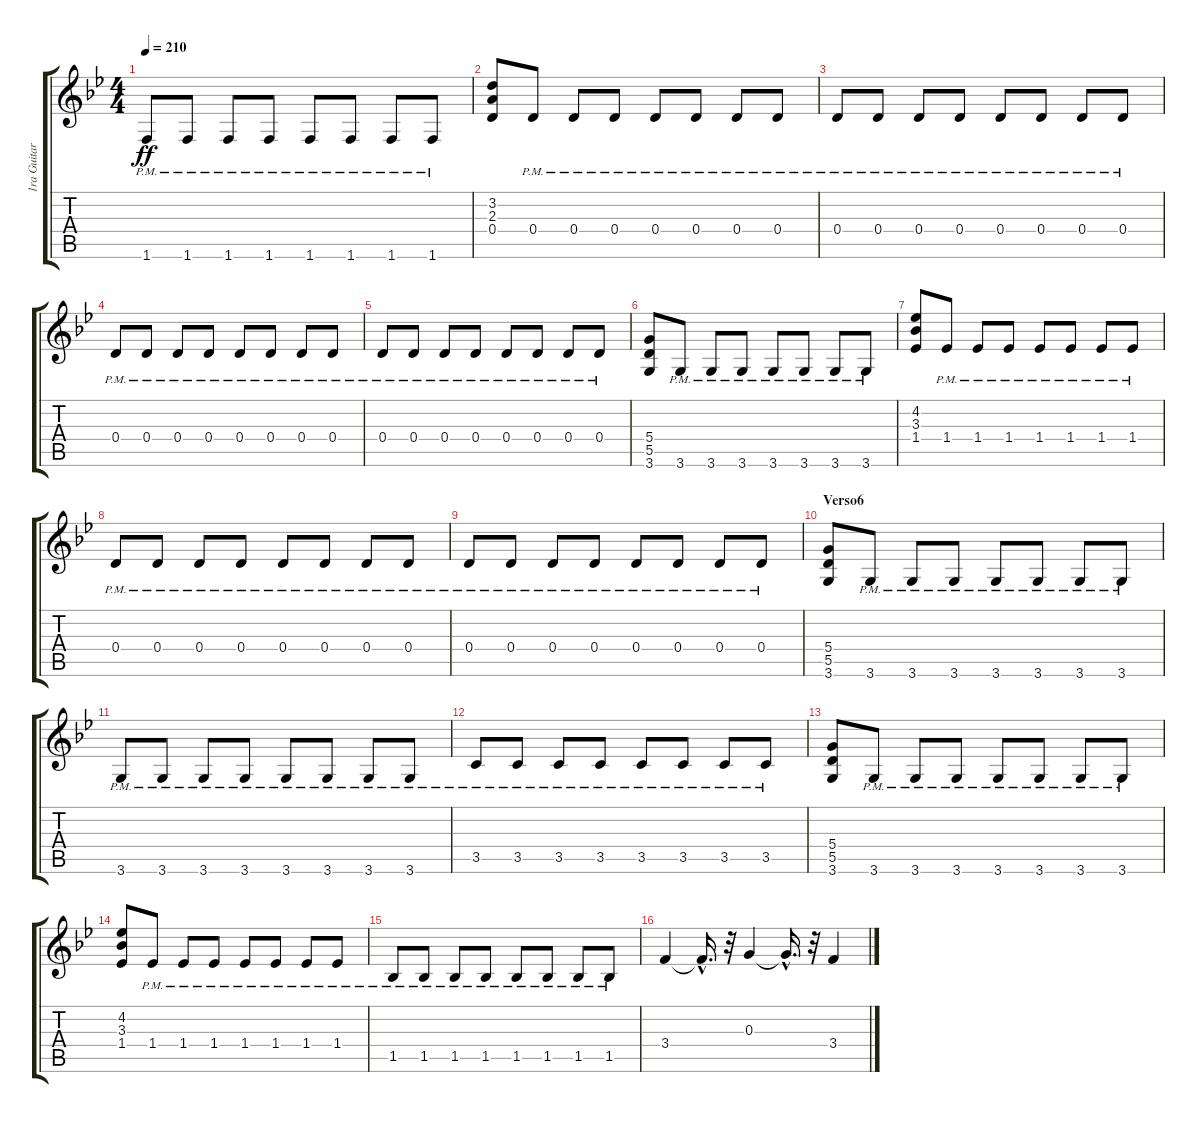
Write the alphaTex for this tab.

\track ("1ra Guitarra" "1ra Guitar") {instrument overdrivenguitar}
\staff {score tabs}
\tuning (E4 B3 G3 D3 A2 E2) {hide}
\ts (4 4)
\tempo 210
\clef g2
\ks gminor
1.6{pm}.8{dy ff} 1.6{pm}.8 1.6{pm}.8 1.6{pm}.8 1.6{pm}.8 1.6{pm}.8 1.6{pm}.8 1.6{pm}.8 |
(3.2 2.3 0.4).8 0.4{pm}.8 0.4{pm}.8 0.4{pm}.8 0.4{pm}.8 0.4{pm}.8 0.4{pm}.8 0.4{pm}.8 |
0.4{pm}.8 0.4{pm}.8 0.4{pm}.8 0.4{pm}.8 0.4{pm}.8 0.4{pm}.8 0.4{pm}.8 0.4{pm}.8 |
0.4{pm}.8 0.4{pm}.8 0.4{pm}.8 0.4{pm}.8 0.4{pm}.8 0.4{pm}.8 0.4{pm}.8 0.4{pm}.8 |
0.4{pm}.8 0.4{pm}.8 0.4{pm}.8 0.4{pm}.8 0.4{pm}.8 0.4{pm}.8 0.4{pm}.8 0.4{pm}.8 |
(5.4 5.5 3.6).8 3.6{pm}.8 3.6{pm}.8 3.6{pm}.8 3.6{pm}.8 3.6{pm}.8 3.6{pm}.8 3.6{pm}.8 |
(4.2 3.3 1.4).8 1.4{pm}.8 1.4{pm}.8 1.4{pm}.8 1.4{pm}.8 1.4{pm}.8 1.4{pm}.8 1.4{pm}.8 |
0.4{pm}.8 0.4{pm}.8 0.4{pm}.8 0.4{pm}.8 0.4{pm}.8 0.4{pm}.8 0.4{pm}.8 0.4{pm}.8 |
0.4{pm}.8 0.4{pm}.8 0.4{pm}.8 0.4{pm}.8 0.4{pm}.8 0.4{pm}.8 0.4{pm}.8 0.4{pm}.8 |
\section ("" "Verso6")
(5.4 5.5 3.6).8 3.6{pm}.8 3.6{pm}.8 3.6{pm}.8 3.6{pm}.8 3.6{pm}.8 3.6{pm}.8 3.6{pm}.8 |
3.6{pm}.8 3.6{pm}.8 3.6{pm}.8 3.6{pm}.8 3.6{pm}.8 3.6{pm}.8 3.6{pm}.8 3.6{pm}.8 |
3.5{pm}.8 3.5{pm}.8 3.5{pm}.8 3.5{pm}.8 3.5{pm}.8 3.5{pm}.8 3.5{pm}.8 3.5{pm}.8 |
(5.4 5.5 3.6).8 3.6{pm}.8 3.6{pm}.8 3.6{pm}.8 3.6{pm}.8 3.6{pm}.8 3.6{pm}.8 3.6{pm}.8 |
(4.2 3.3 1.4).8 1.4{pm}.8 1.4{pm}.8 1.4{pm}.8 1.4{pm}.8 1.4{pm}.8 1.4{pm}.8 1.4{pm}.8 |
1.5{pm}.8 1.5{pm}.8 1.5{pm}.8 1.5{pm}.8 1.5{pm}.8 1.5{pm}.8 1.5{pm}.8 1.5{pm}.8 |
3.4.4 3.4{hac t}.16{d} r.32 0.3.4 0.3{hac t}.16{d} r.32 3.4.4
